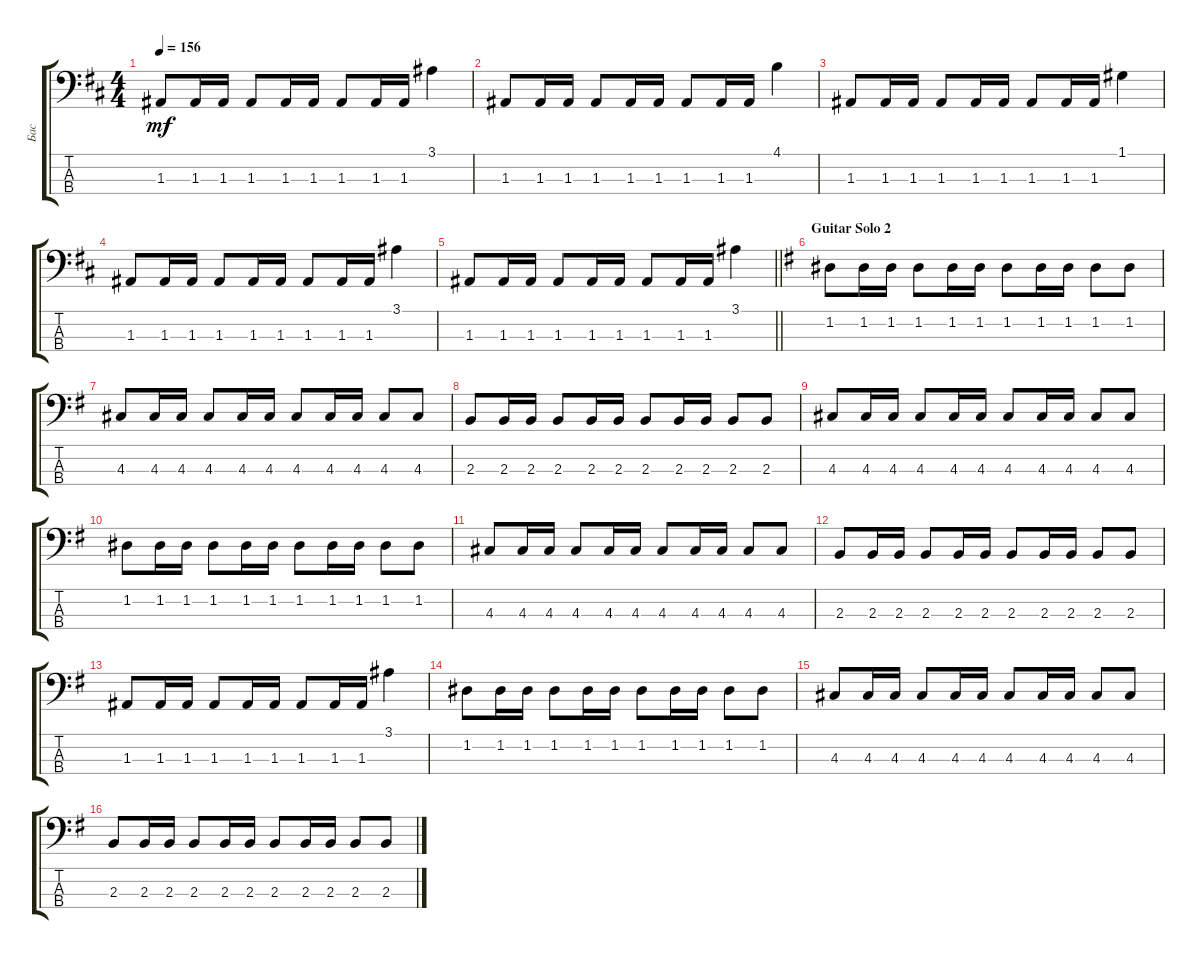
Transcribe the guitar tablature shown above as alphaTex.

\track ("Бас" "Бас") {instrument electricbassfinger}
\staff {score tabs}
\tuning (G2 D2 A1 E1) {hide}
\ts (4 4)
\tempo 156
\clef f4
\ks bminor
1.3.8{dy mf} 1.3.16 1.3.16 1.3.8 1.3.16 1.3.16 1.3.8 1.3.16 1.3.16 3.1.4 |
1.3.8 1.3.16 1.3.16 1.3.8 1.3.16 1.3.16 1.3.8 1.3.16 1.3.16 4.1.4 |
1.3.8 1.3.16 1.3.16 1.3.8 1.3.16 1.3.16 1.3.8 1.3.16 1.3.16 1.1.4 |
1.3.8 1.3.16 1.3.16 1.3.8 1.3.16 1.3.16 1.3.8 1.3.16 1.3.16 3.1.4 |
\barLineRight lightlight
1.3.8 1.3.16 1.3.16 1.3.8 1.3.16 1.3.16 1.3.8 1.3.16 1.3.16 3.1.4 |
\section ("" "Guitar Solo 2")
\ks eminor
1.2.8 1.2.16 1.2.16 1.2.8 1.2.16 1.2.16 1.2.8 1.2.16 1.2.16 1.2.8 1.2.8 |
4.3.8 4.3.16 4.3.16 4.3.8 4.3.16 4.3.16 4.3.8 4.3.16 4.3.16 4.3.8 4.3.8 |
2.3.8 2.3.16 2.3.16 2.3.8 2.3.16 2.3.16 2.3.8 2.3.16 2.3.16 2.3.8 2.3.8 |
4.3.8 4.3.16 4.3.16 4.3.8 4.3.16 4.3.16 4.3.8 4.3.16 4.3.16 4.3.8 4.3.8 |
1.2.8 1.2.16 1.2.16 1.2.8 1.2.16 1.2.16 1.2.8 1.2.16 1.2.16 1.2.8 1.2.8 |
4.3.8 4.3.16 4.3.16 4.3.8 4.3.16 4.3.16 4.3.8 4.3.16 4.3.16 4.3.8 4.3.8 |
2.3.8 2.3.16 2.3.16 2.3.8 2.3.16 2.3.16 2.3.8 2.3.16 2.3.16 2.3.8 2.3.8 |
1.3.8 1.3.16 1.3.16 1.3.8 1.3.16 1.3.16 1.3.8 1.3.16 1.3.16 3.1.4 |
1.2.8 1.2.16 1.2.16 1.2.8 1.2.16 1.2.16 1.2.8 1.2.16 1.2.16 1.2.8 1.2.8 |
4.3.8 4.3.16 4.3.16 4.3.8 4.3.16 4.3.16 4.3.8 4.3.16 4.3.16 4.3.8 4.3.8 |
2.3.8 2.3.16 2.3.16 2.3.8 2.3.16 2.3.16 2.3.8 2.3.16 2.3.16 2.3.8 2.3.8
